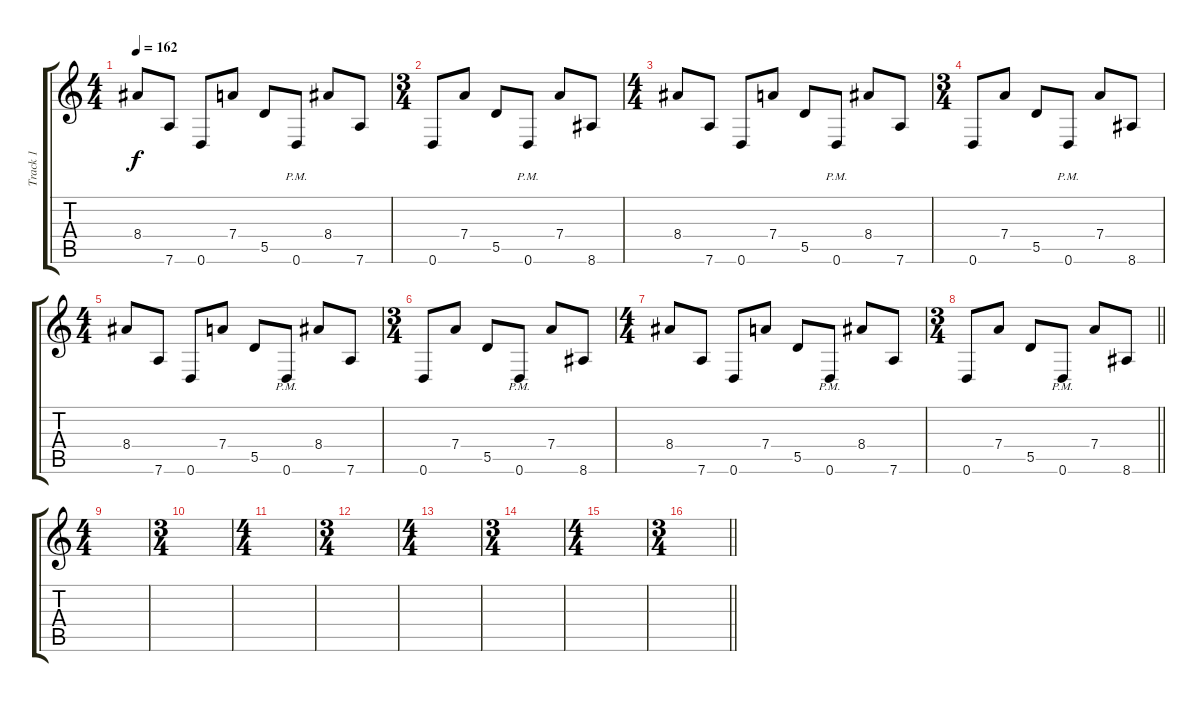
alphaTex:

\track ("Track 1" "Track 1") {instrument distortionguitar}
\staff {score tabs}
\tuning (E4 B3 G3 D3 A2 D2) {hide}
\ts (4 4)
\section ("" "")
\tempo 162
\clef g2
\ks c
8.4.8{dy f} 7.6.8 0.6.8 7.4.8 5.5.8 0.6{pm}.8 8.4.8 7.6.8 |
\ts (3 4)
0.6.8 7.4.8 5.5.8 0.6{pm}.8 7.4.8 8.6.8 |
\ts (4 4)
8.4.8 7.6.8 0.6.8 7.4.8 5.5.8 0.6{pm}.8 8.4.8 7.6.8 |
\ts (3 4)
0.6.8 7.4.8 5.5.8 0.6{pm}.8 7.4.8 8.6.8 |
\ts (4 4)
8.4.8 7.6.8 0.6.8 7.4.8 5.5.8 0.6{pm}.8 8.4.8 7.6.8 |
\ts (3 4)
0.6.8 7.4.8 5.5.8 0.6{pm}.8 7.4.8 8.6.8 |
\ts (4 4)
8.4.8 7.6.8 0.6.8 7.4.8 5.5.8 0.6{pm}.8 8.4.8 7.6.8 |
\ts (3 4)
\barLineRight lightlight
0.6.8 7.4.8 5.5.8 0.6{pm}.8 7.4.8 8.6.8 |
\ts (4 4)
\section ("" "")
|
\ts (3 4)
|
\ts (4 4)
|
\ts (3 4)
|
\ts (4 4)
|
\ts (3 4)
|
\ts (4 4)
|
\ts (3 4)
\barLineRight lightlight
